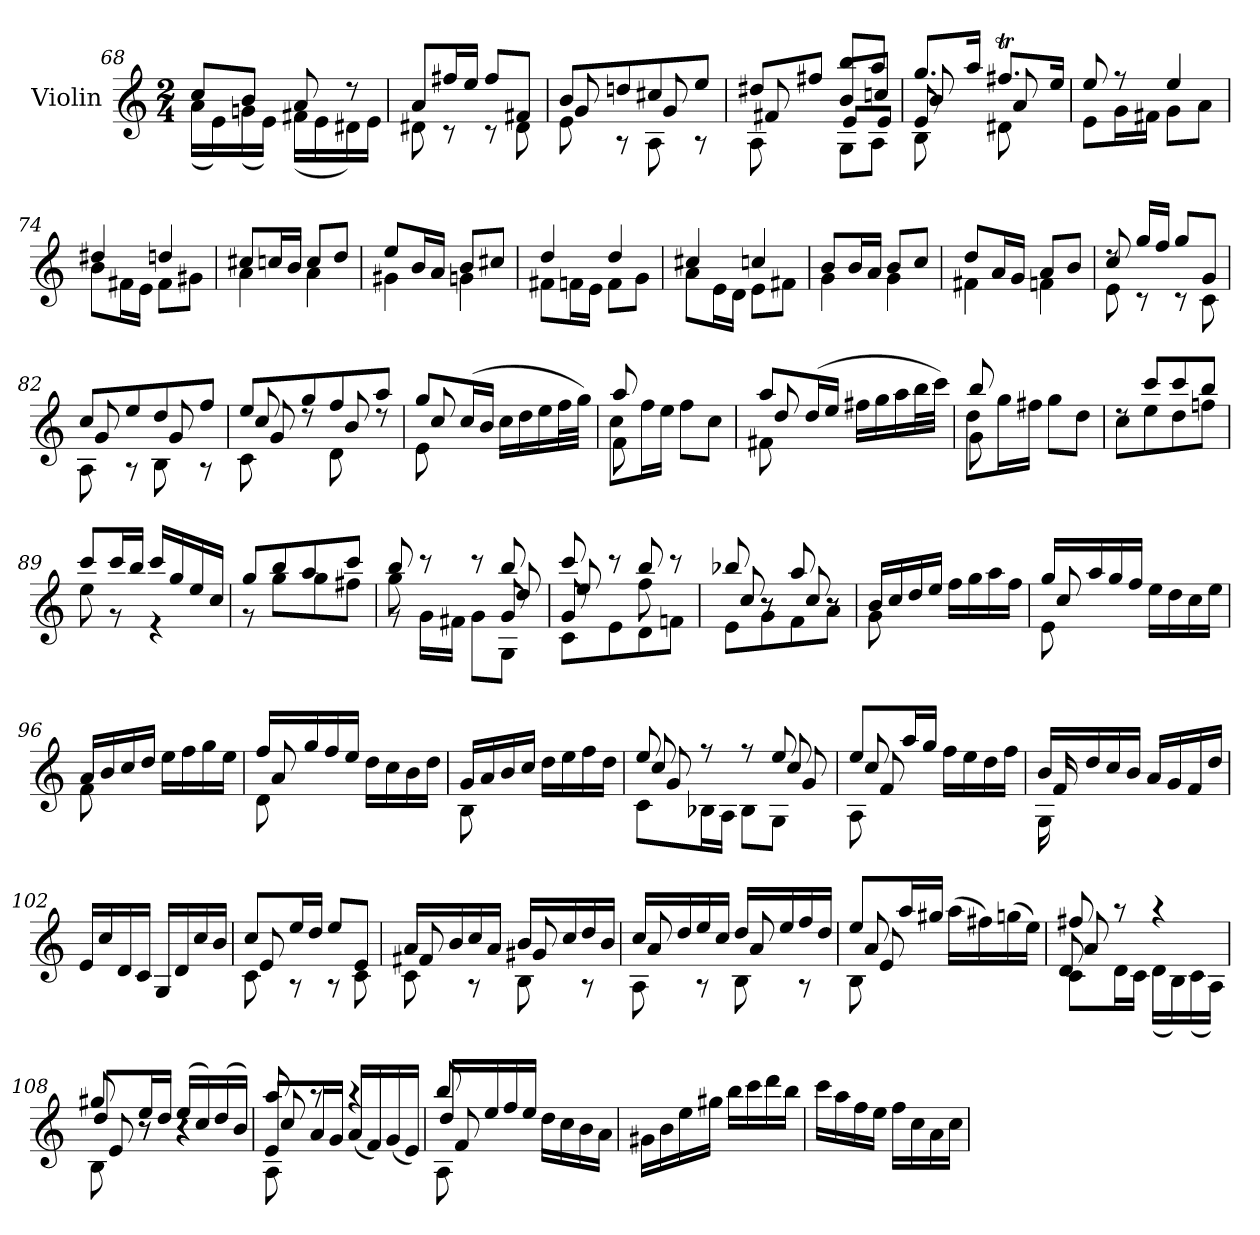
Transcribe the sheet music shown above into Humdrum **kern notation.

**kern
*part1
*staff1
*I"Violin
*I'Vln.
*clefG2
*k[]
*M2/4
=68
*^
8cc/L	(<16a\LL
.	16e\)
8b/J	(<16gn\
.	16e\JJ)
8a/	(<16f#X\LL
.	16e\
8r	16d#X\)
.	16e\JJ
=69	=69
8a/L	8d#X\
16ff#X/L	8r
16ee/JJ	.
8ff#/L	8r
8f#X/J	8d#\
=70	=70
*	*^
8b/L	8e\	8g/
8ddn/	8r	8ryy
8cc#X/	8A\	8g/
8ee/J	8r	8ryy
=71	=71	=71
*	*	*^
8dd#X/L	8A\	8f#X/	4ryy
8ff#X/J	8ryy	8ryy	.
8bb/L	8G\L	8b/L	8e/L
8aa/J	8A\J	8ccn/J	8e/J
=72	=72	=72	=72
8.gg/L	8B\	8b/	8e/
.	8ryy	8ryy	8ryy
16aa/Jk	.	.	.
8.ff#Xt/L	8d#X\	8a/	4ryy
.	8ryy	8ryy	.
16ee/Jk	.	.	.
*	*v	*v	*v
!!LO:PB:g=z
=73	=73
8ee/	8e\L
8r	16g\L
.	16f#X\JJ
4ee/	8g\L
.	8a\J
=74	=74
4dd#X/	8b\L
.	16f#X\L
.	16e\JJ
4ddn/	8f#\L
.	8g#X\J
=75	=75
8cc#X/L	4a\
16ccn/L	.
16b/JJ	.
8cc/L	4a\
8dd/J	.
=76	=76
8ee/L	4g#X\
16b/L	.
16a/JJ	.
8b/L	4gn\
8cc#X/J	.
=77	=77
4dd/	8f#X\L
.	16fn\L
.	16e\JJ
4dd/	8f\L
.	8g\J
=78	=78
4cc#X/	8a\L
.	16e\L
.	16d\JJ
4ccn/	8e\L
.	8f#X\J
=79	=79
8b/L	4g\
16b/L	.
16a/JJ	.
8b/L	4g\
8cc/J	.
=80	=80
8dd/L	4f#X\
16a/L	.
16g/JJ	.
8a/L	4fn\
8b/J	.
=81	=81
*	*^
8rdd	8e\	8cc/
16gg/LL	8r	8ryy
16ff/JJ	.	.
8gg/L	8r	4ryy
8g/J	8c\	.
=82	=82	=82
8cc/L	8A\	8g/
8ee/	8r	8ryy
8dd/	8B\	8g/
8ff/J	8r	8ryy
!!LO:LB:g=z	!!	!!
=83	=83	=83
*	*	*^
8ee/L	8c\	8cc/	8g/
8gg/	8rdd	8ryy	8rddyy
8ff/	8d\	8b/	4ryy
8aa/J	8rdd	8ryy	.
*	*	*v	*v
=84	=84	=84
8gg/L	8e\	8cc/
(>16cc/L	8ryy	8ryy
16b/JJ	.	.
16cc\LL	4ryy	4ryy
16dd\	.	.
16ee\	.	.
32ff\L	.	.
32gg\JJJ)	.	.
=85	=85	=85
8aa/	8f\	8cc\L
8ryy	8ryy	16ff\L
.	.	16ee\JJ
4ryy	4ryy	8ff\L
.	.	8cc\J
=86	=86	=86
8aa/L	8f#X\	8dd/
(>16dd/L	8ryy	8ryy
16ee/JJ	.	.
16ff#X\LL	4ryy	4ryy
16gg\	.	.
16aa\	.	.
32bb\L	.	.
32ccc\JJJ)	.	.
=87	=87	=87
8bb/	8g\	8dd\L
8ryy	8ryy	16gg\L
.	.	16ff#X\JJ
4ryy	4ryy	8gg\L
.	.	8dd\J
*	*v	*v
=88	=88
8rdd	8cc\L
8ccc/L	8ee\
8ccc/	8dd\
8bb/J	8ffn\J
=89	=89
8ccc/L	8ee\
16ccc/L	8r
16bb/JJ	.
16ccc/LL	4r
16gg/	.
16ee/	.
16cc/JJ	.
=90	=90
8gg/L	8r
8bb/	8gg\L
8aa/	8gg\
8ccc/J	8ff#X\J
=91	=91
*^	*^
8bb/	8rg	8gg\	4ryy
8r	16g\LL	8ryy	.
.	16f#X\JJ	.	.
8r	8g\L	8ryy	8ryy
8bb/	8G\J	8dd/	8g/
!!LO:LB:g=z	!!	!!	!!
=92	=92	=92	=92
8ccc/	8c\L	8ee/	8g/
8r	8e\	8ryy	8ryy
8bb/	8d\	8ff\	4ryy
8r	8fn\J	8rgyy	.
*	*	*v	*v
=93	=93	=93
8bb-X/	8e\L	8cc/
8r	8g\	8r
8aa/	8f\	8cc/
8r	8a\J	8r
*	*v	*v
=94	=94
16b/LL	8g\
16cc/	.
16dd/	8ryy
16ee/JJ	.
16ff\LL	4ryy
16gg\	.
16aa\	.
16ff\JJ	.
=95	=95
*	*^
16gg/LL	8e\	8cc/
16aa/	.	.
16gg/	8ryy	8ryy
16ff/JJ	.	.
16ee\LL	4ryy	4ryy
16dd\	.	.
16cc\	.	.
16ee\JJ	.	.
*	*v	*v
=96	=96
16a/LL	8f\
16b/	.
16cc/	8ryy
16dd/JJ	.
16ee\LL	4ryy
16ff\	.
16gg\	.
16ee\JJ	.
=97	=97
*	*^
16ff/LL	8d\	8a/
16gg/	.	.
16ff/	8ryy	8ryy
16ee/JJ	.	.
16dd\LL	4ryy	4ryy
16cc\	.	.
16b\	.	.
16dd\JJ	.	.
*	*v	*v
=98	=98
16g/LL	8B\
16a/	.
16b/	8ryy
16cc/JJ	.
16dd\LL	4ryy
16ee\	.
16ff\	.
16dd\JJ	.
=99	=99
*^	*^
8ee/	8c\L	8cc/	8g/
8r	16B-X\L	8ryy	8ryy
.	16A\JJ	.	.
8r	8B-\L	8ryy	8ryy
8ee/	8G\J	8cc/	8g/
!!LO:LB:g=z	!!	!!	!!
=100	=100	=100	=100
8ee/L	8A\	8cc/	8f/
16aa/L	8ryy	8ryy	8ryy
16gg/JJ	.	.	.
16ff\LL	4ryy	4ryy	4ryy
16ee\	.	.	.
16dd\	.	.	.
16ff\JJ	.	.	.
*	*	*v	*v
=101	=101	=101
16b/LL	16G\	16f/
16dd/	16ryy	16ryy
16cc/	8ryy	8ryy
16b/JJ	.	.
16a/LL	4ryy	4ryy
16g/	.	.
16f/	.	.
16dd/JJ	.	.
*v	*v	*v
=102
16e/LL
16cc/
16d/
16c/JJ
16G/LL
16d/
16cc/
16b/JJ
=103
*^
*	*^
8cc/L	8c\	8e/
16ee/L	8r	8ryy
16dd/JJ	.	.
8ee/L	8r	8ryy
8e/J	8c\	8ryy
=104	=104	=104
16a/LL	8c\	8f#X/
16b/	.	.
16cc/	8r	8ryy
16a/JJ	.	.
16b/LL	8B\	8g#X/
16cc/	.	.
16dd/	8r	8ryy
16b/JJ	.	.
=105	=105	=105
16cc/LL	8A\	8a/
16dd/	.	.
16ee/	8r	8ryy
16cc/JJ	.	.
16dd/LL	8B\	8a/
16ee/	.	.
16ff/	8r	8ryy
16dd/JJ	.	.
=106	=106	=106
*	*	*^
8ee/L	8B\	8a/	8e/
16aa/L	8ryy	8ryy	8ryy
16gg#X/JJ	.	.	.
(>16aa\LL	4ryy	4ryy	4ryy
16ff#X\)	.	.	.
(>16ggn\	.	.	.
16ee\JJ)	.	.	.
!!LO:LB:g=z	!!	!!	!!
=107	=107	=107	=107
8ff#X/	8c\L	8a/	8d/
8r	16d\L	8ryy	8ryy
.	16c\JJ	.	.
4r	(<16d\LL	4ryy	4ryy
.	16B\)	.	.
.	(<16c\	.	.
.	16A\JJ)	.	.
=108	=108	=108	=108
8gg#X/	8B\	8dd/L	8e/
8ryy	8r	16ee/L	8r
.	.	16dd/JJ	.
4ryy	4r	(>16ee/LL	4r
.	.	16cc/)	.
.	.	(>16dd/	.
.	.	16b/JJ)	.
=109	=109	=109	=109
8aa/	8A\	8cc/	8e/L
8ryy	8ryy	8raa	16a/L
.	.	.	16g/JJ
4ryy	4ryy	4raa	(>16a/LL
.	.	.	16f/)
.	.	.	(>16g/
.	.	.	16e/JJ)
=110	=110	=110	=110
8bb/	8A\	16dd/LL	8f/
.	.	16ee/	.
8ryy	8ryy	16ff/	8ryy
.	.	16ee/JJ	.
4ryy	4ryy	16dd\LL	4ryy
.	.	16cc\	.
.	.	16b\	.
.	.	16a\JJ	.
*v	*v	*v	*v
=111
16g#X\LL
16b\
16ee\
16gg#X\JJ
16bb\LL
16ccc\
16ddd\
16bb\JJ
=112
16ccc\LL
16aa\
16ff\
16ee\JJ
16ff\LL
16cc\
16a\
16cc\JJ
=
*-
